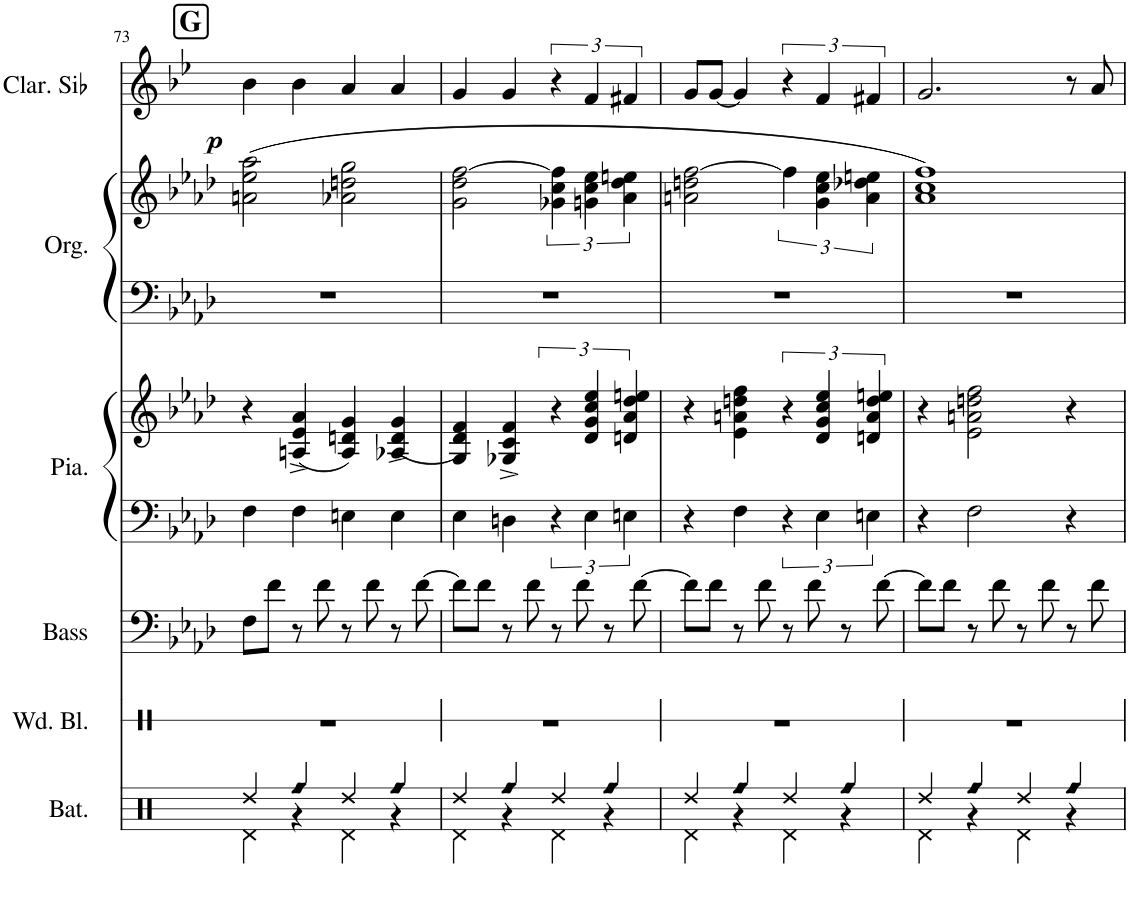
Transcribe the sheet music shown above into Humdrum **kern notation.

**kern	**kern	**kern	**kern	**kern	**kern	**kern	**dynam	**kern
*part6	*part5	*part4	*part3	*part3	*part2	*part2	*part2	*part1
*staff8	*staff7	*staff6	*staff5	*staff4	*staff3	*staff2	*staff2/3	*staff1
*I"Drums (Brush)	*I"Wood Blocks	*I"Acc.Bass	*I"Piano	*	*I"Organ	*	*	*I"Clarinette en Sib
*	*I'Wd. Bl.	*I'Bass	*I'Pia.	*	*I'Org.	*	*	*I'Clar. Sib
!!LO:PB:g=z
*clefX	*clefX	*clefF4	*clefF4	*clefG2	*clefF4	*clefG2	*	*clefG2
*	*	*Trd7c12	*	*	*	*	*	*Trd1c2
*k[]	*k[]	*k[b-e-a-d-]	*k[b-e-a-d-]	*k[b-e-a-d-]	*k[b-e-a-d-]	*k[b-e-a-d-]	*	*k[b-e-]
*M4/4	*M4/4	*M4/4	*M4/4	*M4/4	*M4/4	*M4/4	*	*M4/4
!!LO:REH:place=s1:a:B:cj:fs=14:t=G
=73	=73	=73	=73	=73	=73	=73	=73	=73
*^	*	*	*	*	*	*	*	*
!	!	!	!	!	!	!	!	!LO:DY:b	!
4Rdd/	4Rd\	1r	8F\L	4F\	4r	1r	(2an\ 2ee-\ 2aa-\	p	4b-\
.	.	.	8f\J	.	.	.	.	.	.
!LO:N:head=diamond	!	!	!	!	!	!	!	!	!
4Rff/	4r	.	8r	4F\	(4An/^ 4e-/^ 4a-/^	.	.	.	4b-\
.	.	.	8f\	.	.	.	.	.	.
4Rdd/	4Rd\	.	8r	4En\	4A/ 4dn/ 4g/)	.	2a-X\ 2ddn\ 2gg\	.	4a/
.	.	.	8f\	.	.	.	.	.	.
!LO:N:head=diamond	!	!	!	!	!	!	!	!	!
4Rff/	4r	.	8r	4E\	(4A-X/^ 4d/^ 4g/^	.	.	.	4a/
.	.	.	[8f\	.	.	.	.	.	.
=74	=74	=74	=74	=74	=74	=74	=74	=74	=74
4Rdd/	4Rd\	1r	8f\L]	4E-\	4G/ 4d-/ 4f/)	1r	2g\ 2dd-\ [2ff\	.	4g/
.	.	.	8f\J	.	.	.	.	.	.
!LO:N:head=diamond	!	!	!	!	!	!	!	!	!
4Rff/	4r	.	8r	4Dn\	4G-X/^ 4c/^ 4f/^	.	.	.	4g/
.	.	.	8f\	.	.	.	.	.	.
4Rdd/	4Rd\	.	8r	6r	6r	.	6g-X\ 6cc\ 6ff\]	.	6r
.	.	.	8f\	.	.	.	.	.	.
.	.	.	.	6E-\	6d-/ 6g/ 6cc/ 6ee-/	.	6gn\ 6cc\ 6ee-\	.	6f/
!LO:N:head=diamond	!	!	!	!	!	!	!	!	!
4Rff/	4r	.	8r	.	.	.	.	.	.
.	.	.	.	6En\	6dn/ 6a-/ 6dd-/ 6een/	.	6a-\ 6dd-\ 6een\	.	6f#X/
.	.	.	[8f\	.	.	.	.	.	.
=75	=75	=75	=75	=75	=75	=75	=75	=75	=75
4Rdd/	4Rd\	1r	8f\L]	4r	4r	1r	2an\ 2ddn\ [2ff\	.	8g/L
.	.	.	8f\J	.	.	.	.	.	[8g/J
!LO:N:head=diamond	!	!	!	!	!	!	!	!	!
4Rff/	4r	.	8r	4F\	4e-\ 4an\ 4ddn\ 4ff\	.	.	.	4g/]
.	.	.	8f\	.	.	.	.	.	.
4Rdd/	4Rd\	.	8r	6r	6r	.	6ff\]	.	6r
.	.	.	8f\	.	.	.	.	.	.
.	.	.	.	6E-\	6d-/ 6g/ 6cc/ 6ee-/	.	6g\ 6cc\ 6ee-\	.	6f/
!LO:N:head=diamond	!	!	!	!	!	!	!	!	!
4Rff/	4r	.	8r	.	.	.	.	.	.
.	.	.	.	6En\	6dn/ 6a/ 6dd/ 6een/	.	6a\ 6dd-X\ 6een\	.	6f#X/
.	.	.	[8f\	.	.	.	.	.	.
=76	=76	=76	=76	=76	=76	=76	=76	=76	=76
4Rdd/	4Rd\	1r	8f\L]	4r	4r	1r	1a- 1cc 1ff)	.	2.g/
.	.	.	8f\J	.	.	.	.	.	.
!LO:N:head=diamond	!	!	!	!	!	!	!	!	!
4Rff/	4r	.	8r	2F\	2e-\ 2an\ 2ddn\ 2ff\	.	.	.	.
.	.	.	8f\	.	.	.	.	.	.
4Rdd/	4Rd\	.	8r	.	.	.	.	.	.
.	.	.	8f\	.	.	.	.	.	.
!LO:N:head=diamond	!	!	!	!	!	!	!	!	!
4Rff/	4r	.	8r	4r	4r	.	.	.	8r
.	.	.	8f\	.	.	.	.	.	8a/
*v	*v	*	*	*	*	*	*	*	*
=	=	=	=	=	=	=	=	=
*-	*-	*-	*-	*-	*-	*-	*-	*-
